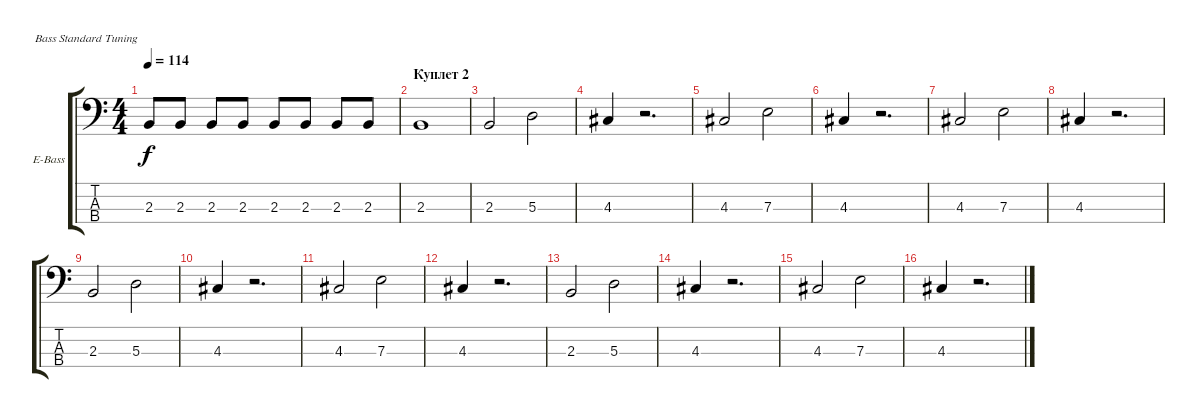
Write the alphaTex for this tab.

\defaultSystemsLayout 4
\bracketExtendMode groupsimilarinstruments
\firstSystemTrackNameOrientation horizontal
\otherSystemsTrackNameOrientation horizontal
\track ("А. Андреев" "E-Bass") {instrument electricbassfinger}
\staff {score tabs}
\tuning (G2 D2 A1 E1)
\ts (4 4)
\tempo 114
\clef f4
\ks c
2.3.8{dy f} 2.3.8 2.3.8 2.3.8 2.3.8 2.3.8 2.3.8 2.3.8 |
\section ("" "Куплет 2")
2.3.1 |
2.3.2 5.3.2 |
4.3.4 r.2{d} |
4.3.2 7.3.2 |
4.3.4 r.2{d} |
4.3.2 7.3.2 |
4.3.4 r.2{d} |
2.3.2 5.3.2 |
4.3.4 r.2{d} |
4.3.2 7.3.2 |
4.3.4 r.2{d} |
2.3.2 5.3.2 |
4.3.4 r.2{d} |
4.3.2 7.3.2 |
4.3.4 r.2{d}
